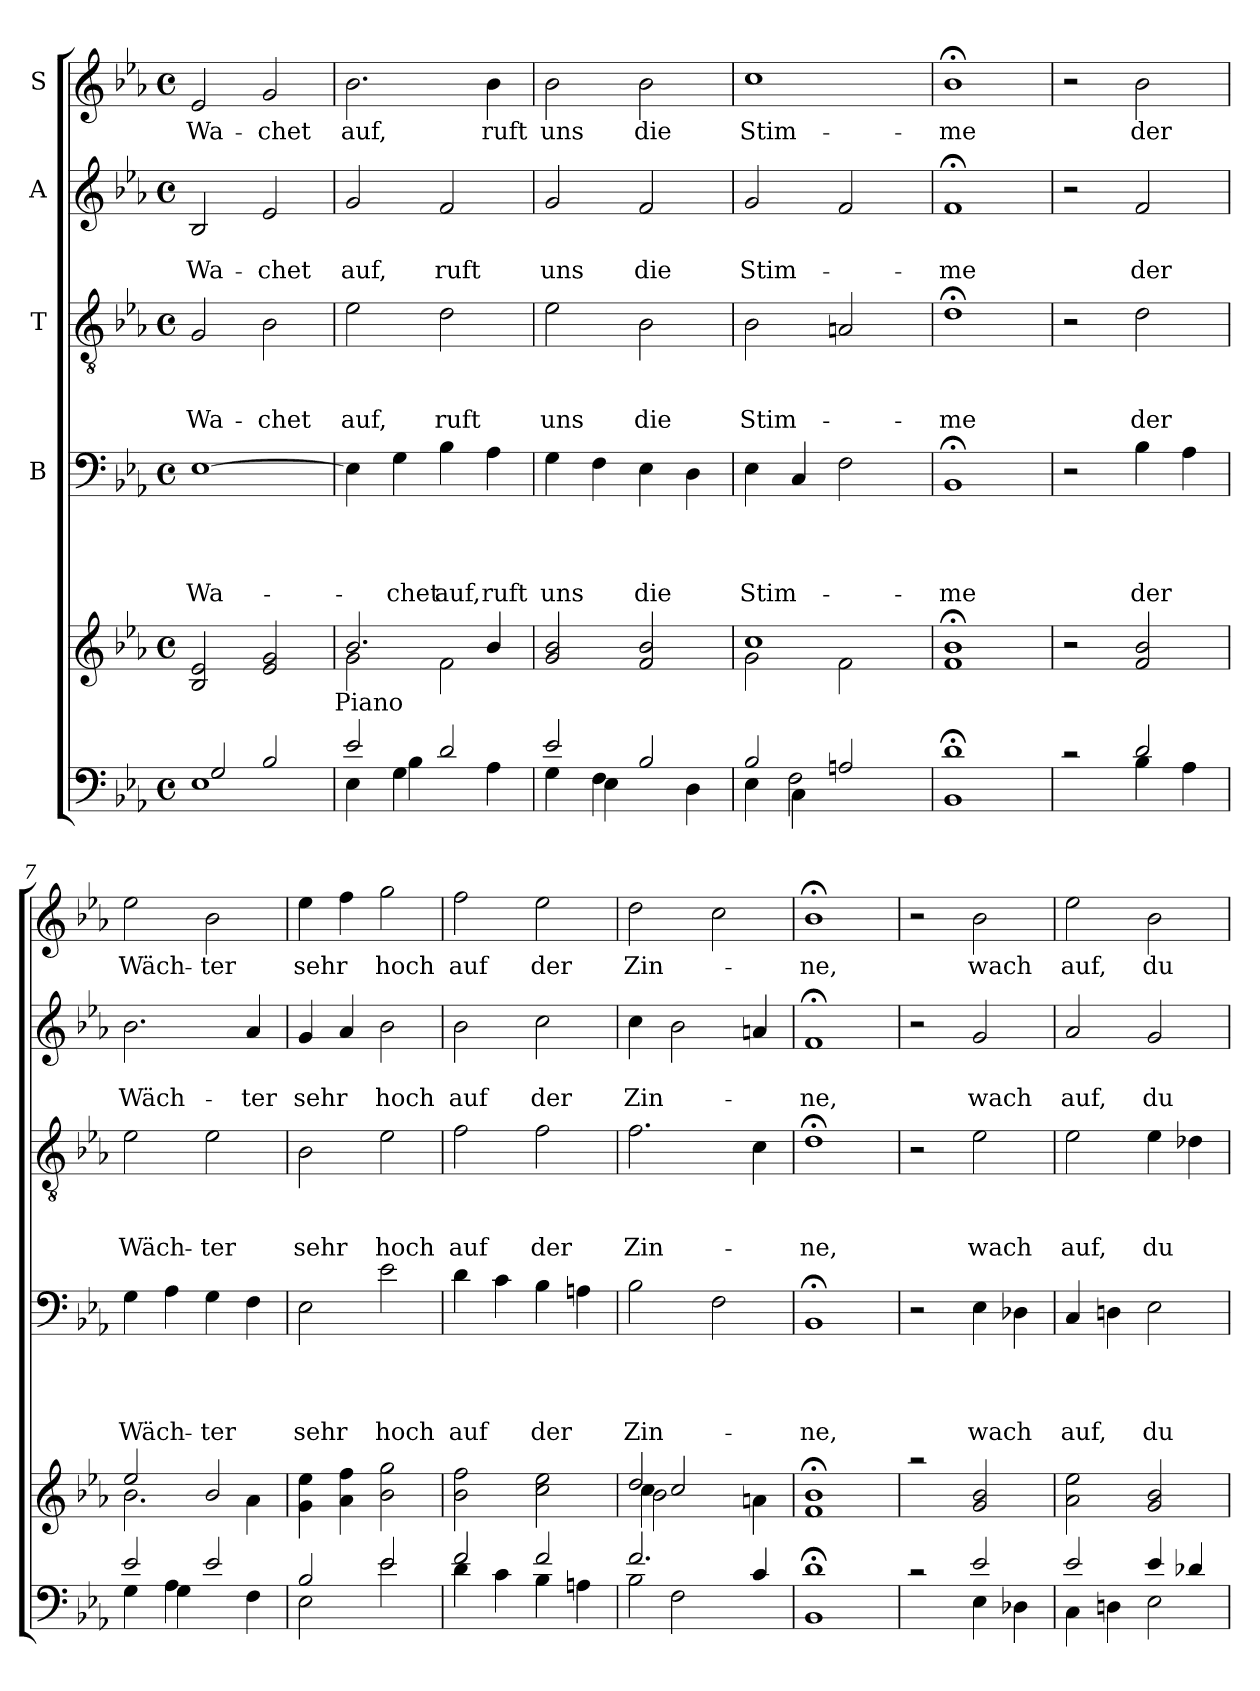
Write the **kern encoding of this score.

**kern	**kern	**kern	**text	**text	**text	**text	**kern	**text	**text	**text	**kern	**text	**text	**kern	**text
*part5	*part5	*part4	*part4	*part4	*part4	*part4	*part3	*part3	*part3	*part3	*part2	*part2	*part2	*part1	*part1
*staff6	*staff5	*staff4	*staff4	*staff4	*staff4	*staff4	*staff3	*staff3	*staff3	*staff3	*staff2	*staff2	*staff2	*staff1	*staff1
*	*	*I"B	*	*	*	*	*I"T	*	*	*	*I"A	*	*	*I"S	*
*clefF4	*clefG2	*clefF4	*	*	*	*	*clefGv2	*	*	*	*clefG2	*	*	*clefG2	*
*k[b-e-a-]	*k[b-e-a-]	*k[b-e-a-]	*	*	*	*	*k[b-e-a-]	*	*	*	*k[b-e-a-]	*	*	*k[b-e-a-]	*
*E-:	*E-:	*E-:	*	*	*	*	*E-:	*	*	*	*E-:	*	*	*E-:	*
*M4/4	*M4/4	*M4/4	*	*	*	*	*M4/4	*	*	*	*M4/4	*	*	*M4/4	*
*met(c)	*met(c)	*met(c)	*	*	*	*	*met(c)	*	*	*	*met(c)	*	*	*met(c)	*
=1	=1	=1	=1	=1	=1	=1	=1	=1	=1	=1	=1	=1	=1	=1	=1
*^	*^	*	*	*	*	*	*	*	*	*	*	*	*	*	*
!	!	!	!	!	!	!	!	!LO:LY:b	!	!	!	!LO:LY:b	!	!	!LO:LY:b	!	!LO:LY:b
1E-	2G/	2B-/ 2e-/	2ryy	[>1E-	.	.	.	Wa-	2G/	.	.	Wa-	2B-/	.	Wa-	2e-/	Wa-
!	!	!	!	!	!	!	!	!	!	!	!	!LO:LY:b	!	!	!LO:LY:b	!	!LO:LY:b
.	2B-/	2ryy	2e-/ 2g/	.	.	.	.	.	2B-\	.	.	-chet	2e-/	.	-chet	2g/	-chet
!	!	!	!LO:TX:b:t=Piano	!	!	!	!	!	!	!	!	!	!	!	!	!	!
=2	=2	=2	=2	=2	=2	=2	=2	=2	=2	=2	=2	=2	=2	=2	=2	=2	=2
*	*^	*	*	*	*	*	*	*	*	*	*	*	*	*	*	*	*
!	!	!	!	!	!	!	!	!	!	!	!	!	!LO:LY:b	!	!	!LO:LY:b	!	!LO:LY:b
2e-/	4E-\	4ryy	2g\	2.b-/	4E-\]	.	.	.	.	2e-\	.	.	auf,	2g/	.	auf,	2.b-\	auf,
!	!	!	!	!	!	!	!	!	!LO:LY:b	!	!	!	!	!	!	!	!	!
.	4G\	4B-\	.	.	4G\	.	.	.	-chet	.	.	.	.	.	.	.	.	.
!	!	!	!	!	!	!	!	!	!LO:LY:b	!	!	!	!LO:LY:b	!	!	!LO:LY:b	!	!
2ryy	2d/	4ryy	2f\	.	4B-\	.	.	.	auf,	2d\	.	.	ruft	2f/	.	ruft	.	.
!	!	!	!	!	!	!	!	!	!LO:LY:b	!	!	!	!	!	!	!	!	!LO:LY:b
.	.	4A-\	.	4b-/	4A-\	.	.	.	ruft	.	.	.	.	.	.	.	4b-\	ruft
=3	=3	=3	=3	=3	=3	=3	=3	=3	=3	=3	=3	=3	=3	=3	=3	=3	=3	=3
!	!	!	!	!	!	!	!	!	!LO:LY:b	!	!	!	!LO:LY:b	!	!	!LO:LY:b	!	!LO:LY:b
*	*	*	*v	*v	*	*	*	*	*	*	*	*	*	*	*	*	*	*
2e-/	4G\	4ryy	2g/ 2b-/	4G\	.	.	.	uns	2e-\	.	.	uns	2g/	.	uns	2b-\	uns
.	4F\	4E-\	.	4F\	.	.	.	.	.	.	.	.	.	.	.	.	.
!	!	!	!	!	!	!	!	!LO:LY:b	!	!	!	!LO:LY:b	!	!	!LO:LY:b	!	!LO:LY:b
2ryy	2B-/	4ryy	2f/ 2b-/	4E-\	.	.	.	die	2B-\	.	.	die	2f/	.	die	2b-\	die
.	.	4D\	.	4D\	.	.	.	.	.	.	.	.	.	.	.	.	.
=4	=4	=4	=4	=4	=4	=4	=4	=4	=4	=4	=4	=4	=4	=4	=4	=4	=4
*	*	*	*^	*	*	*	*	*	*	*	*	*	*	*	*	*	*
!	!	!	!	!	!	!	!	!	!LO:LY:b	!	!	!	!LO:LY:b	!	!	!LO:LY:b	!	!LO:LY:b
2B-/	4E-\	4ryy	1cc	2g\	4E-\	.	.	.	Stim-	2B-\	.	.	Stim-	2g/	.	Stim-	1cc	Stim-
.	4C\	2F\	.	.	4C/	.	.	.	.	.	.	.	.	.	.	.	.	.
2ryy	2An/	.	.	2f\	2F\	.	.	.	.	2An/	.	.	.	2f/	.	.	.	.
.	.	4ryy	.	.	.	.	.	.	.	.	.	.	.	.	.	.	.	.
*	*	*	*v	*v	*	*	*	*	*	*	*	*	*	*	*	*	*	*
=5	=5	=5	=5	=5	=5	=5	=5	=5	=5	=5	=5	=5	=5	=5	=5	=5	=5
!	!	!	!	!	!	!	!	!LO:LY:b	!	!	!	!LO:LY:b	!	!	!LO:LY:b	!	!LO:LY:b
*v	*v	*v	*	*	*	*	*	*	*	*	*	*	*	*	*	*	*
1BB-;< 1d;<	1f; 1b-;	1BB-;	.	.	.	-me	1d;<	.	.	-me	1f;	.	-me	1b-;<	-me
=6	=6	=6	=6	=6	=6	=6	=6	=6	=6	=6	=6	=6	=6	=6	=6
*^	*	*	*	*	*	*	*	*	*	*	*	*	*	*	*
2rc	2ryy	2r	2r	.	.	.	.	2r	.	.	.	2r	.	.	2r	.
!	!	!	!	!	!	!	!LO:LY:b	!	!	!	!LO:LY:b	!	!	!LO:LY:b	!	!LO:LY:b
2d/	4B-\	2f/ 2b-/	4B-\	.	.	.	der	2d\	.	.	der	2f/	.	der	2b-\	der
.	4A-\	.	4A-\	.	.	.	.	.	.	.	.	.	.	.	.	.
=7	=7	=7	=7	=7	=7	=7	=7	=7	=7	=7	=7	=7	=7	=7	=7	=7
*	*^	*^	*	*	*	*	*	*	*	*	*	*	*	*	*	*
!	!	!	!	!	!	!	!	!	!LO:LY:b	!	!	!	!LO:LY:b	!	!	!LO:LY:b	!	!LO:LY:b
2e-/	4G\	4ryy	2.b-\	2ee-/	4G\	.	.	.	Wäch-	2e-\	.	.	Wäch-	2.b-\	.	Wäch-	2ee-\	Wäch-
.	4A-\	4G\	.	.	4A-\	.	.	.	.	.	.	.	.	.	.	.	.	.
!	!	!	!	!	!	!	!	!	!LO:LY:b	!	!	!	!LO:LY:b	!	!	!	!	!LO:LY:b
2ryy	2e-/	4ryy	.	2b-/	4G\	.	.	.	-ter	2e-\	.	.	-ter	.	.	.	2b-\	-ter
!	!	!	!	!	!	!	!	!	!	!	!	!	!	!	!	!LO:LY:b	!	!
.	.	4F\	4a-\	.	4F\	.	.	.	.	.	.	.	.	4a-/	.	-ter	.	.
*	*	*	*v	*v	*	*	*	*	*	*	*	*	*	*	*	*	*	*
!!LO:LB:g=z
=8	=8	=8	=8	=8	=8	=8	=8	=8	=8	=8	=8	=8	=8	=8	=8	=8	=8
!	!	!	!	!	!	!	!	!LO:LY:b	!	!	!	!LO:LY:b	!	!	!LO:LY:b	!	!LO:LY:b
*	*v	*v	*	*	*	*	*	*	*	*	*	*	*	*	*	*	*
2B-/	2E-\	4g\ 4ee-\	2E-\	.	.	.	sehr	2B-\	.	.	sehr	4g/	.	sehr	4ee-\	sehr
.	.	4a-\ 4ff\	.	.	.	.	.	.	.	.	.	4a-/	.	.	4ff\	.
!	!	!	!	!	!	!	!LO:LY:b	!	!	!	!LO:LY:b	!	!	!LO:LY:b	!	!LO:LY:b
2e-/	2e-\	2b-\ 2gg\	2e-\	.	.	.	hoch	2e-\	.	.	hoch	2b-\	.	hoch	2gg\	hoch
=9	=9	=9	=9	=9	=9	=9	=9	=9	=9	=9	=9	=9	=9	=9	=9	=9
*	*	*^	*	*	*	*	*	*	*	*	*	*	*	*	*	*
!	!	!	!	!	!	!	!	!LO:LY:b	!	!	!	!LO:LY:b	!	!	!LO:LY:b	!	!LO:LY:b
2f/	4d\	2b-\ 2ff\	2ryy	4d\	.	.	.	auf	2f\	.	.	auf	2b-\	.	auf	2ff\	auf
.	4c\	.	.	4c\	.	.	.	.	.	.	.	.	.	.	.	.	.
!	!	!	!	!	!	!	!	!LO:LY:b	!	!	!	!LO:LY:b	!	!	!LO:LY:b	!	!LO:LY:b
4B-\	2f/	2ryy	2cc\ 2ee-\	4B-\	.	.	.	der	2f\	.	.	der	2cc\	.	der	2ee-\	der
4An\	.	.	.	4An\	.	.	.	.	.	.	.	.	.	.	.	.	.
=10	=10	=10	=10	=10	=10	=10	=10	=10	=10	=10	=10	=10	=10	=10	=10	=10	=10
*	*^	*^	*^	*	*	*	*	*	*	*	*	*	*	*	*	*	*
!	!	!	!	!	!	!	!	!	!	!	!LO:LY:b	!	!	!	!LO:LY:b	!	!	!LO:LY:b	!	!LO:LY:b
2B-\	2.f/	4ryy	2dd/	4cc\	2b-\	2.ryy	2B-\	.	.	.	Zin-	2.f\	.	.	Zin-	4cc\	.	Zin-	2dd\	Zin-
.	.	2F\	.	2cc/	.	.	.	.	.	.	.	.	.	.	.	2b-\	.	.	.	.
2ryy	.	.	2ryy	.	2ryy	.	2F\	.	.	.	.	.	.	.	.	.	.	.	2cc\	.
.	4ryy	4c/	.	4ryy	.	4an\	.	.	.	.	.	4c\	.	.	.	4an/	.	.	.	.
=11	=11	=11	=11	=11	=11	=11	=11	=11	=11	=11	=11	=11	=11	=11	=11	=11	=11	=11	=11	=11
!	!	!	!	!	!	!	!	!	!	!	!LO:LY:b	!	!	!	!LO:LY:b	!	!	!LO:LY:b	!	!LO:LY:b
*v	*v	*v	*	*	*	*	*	*	*	*	*	*	*	*	*	*	*	*	*	*
*	*v	*v	*v	*v	*	*	*	*	*	*	*	*	*	*	*	*	*	*
1BB-;< 1d;<	1f; 1b-;	1BB-;	.	.	.	-ne,	1d;<	.	.	-ne,	1f;	.	-ne,	1b-;<	-ne,
=12	=12	=12	=12	=12	=12	=12	=12	=12	=12	=12	=12	=12	=12	=12	=12
*^	*^	*	*	*	*	*	*	*	*	*	*	*	*	*	*
2rc	2ryy	2raa	2ryy	2r	.	.	.	.	2r	.	.	.	2r	.	.	2r	.
!	!	!	!	!	!	!	!	!LO:LY:b	!	!	!	!LO:LY:b	!	!	!LO:LY:b	!	!LO:LY:b
2e-/	4E-\	2ryy	2g/ 2b-/	4E-\	.	.	.	wach	2e-\	.	.	wach	2g/	.	wach	2b-\	wach
.	4D-X\	.	.	4D-X\	.	.	.	.	.	.	.	.	.	.	.	.	.
=13	=13	=13	=13	=13	=13	=13	=13	=13	=13	=13	=13	=13	=13	=13	=13	=13	=13
!	!	!	!	!	!	!	!	!LO:LY:b	!	!	!	!LO:LY:b	!	!	!LO:LY:b	!	!LO:LY:b
2e-/	4C\	2a-\ 2ee-\	2ryy	4C/	.	.	.	auf,	2e-\	.	.	auf,	2a-/	.	auf,	2ee-\	auf,
.	4Dn\	.	.	4Dn\	.	.	.	.	.	.	.	.	.	.	.	.	.
!	!	!	!	!	!	!	!	!LO:LY:b	!	!	!	!LO:LY:b	!	!	!LO:LY:b	!	!LO:LY:b
4e-/	2E-\	2ryy	2g/ 2b-/	2E-\	.	.	.	du	4e-\	.	.	du	2g/	.	du	2b-\	du
4d-X/	.	.	.	.	.	.	.	.	4d-X\	.	.	.	.	.	.	.	.
*v	*v	*	*	*	*	*	*	*	*	*	*	*	*	*	*	*	*
*	*v	*v	*	*	*	*	*	*	*	*	*	*	*	*	*	*
=	=	=	=	=	=	=	=	=	=	=	=	=	=	=	=
*-	*-	*-	*-	*-	*-	*-	*-	*-	*-	*-	*-	*-	*-	*-	*-
